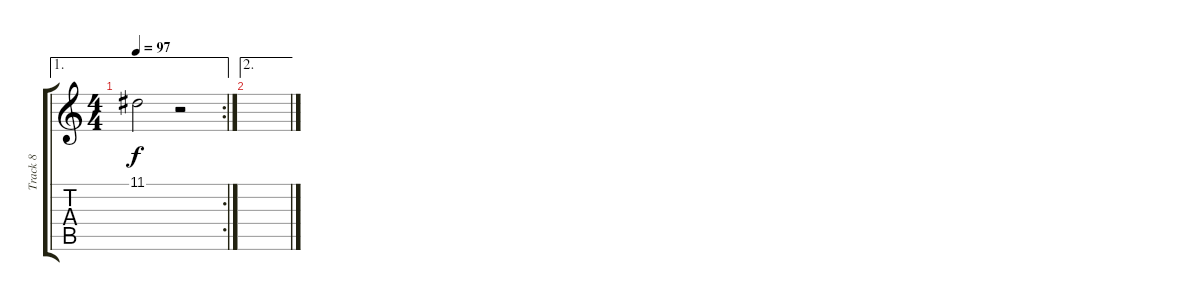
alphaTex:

\track ("Track 8" "Track 8") {instrument lead1square}
\staff {score tabs}
\tuning (E4 B3 G3 D3 A2 E2) {hide}
\ae 1
\rc 2
\ts (4 4)
\tempo 97
\clef g2
\ks c
11.1.2{dy f} r.2 |
\ae 2
